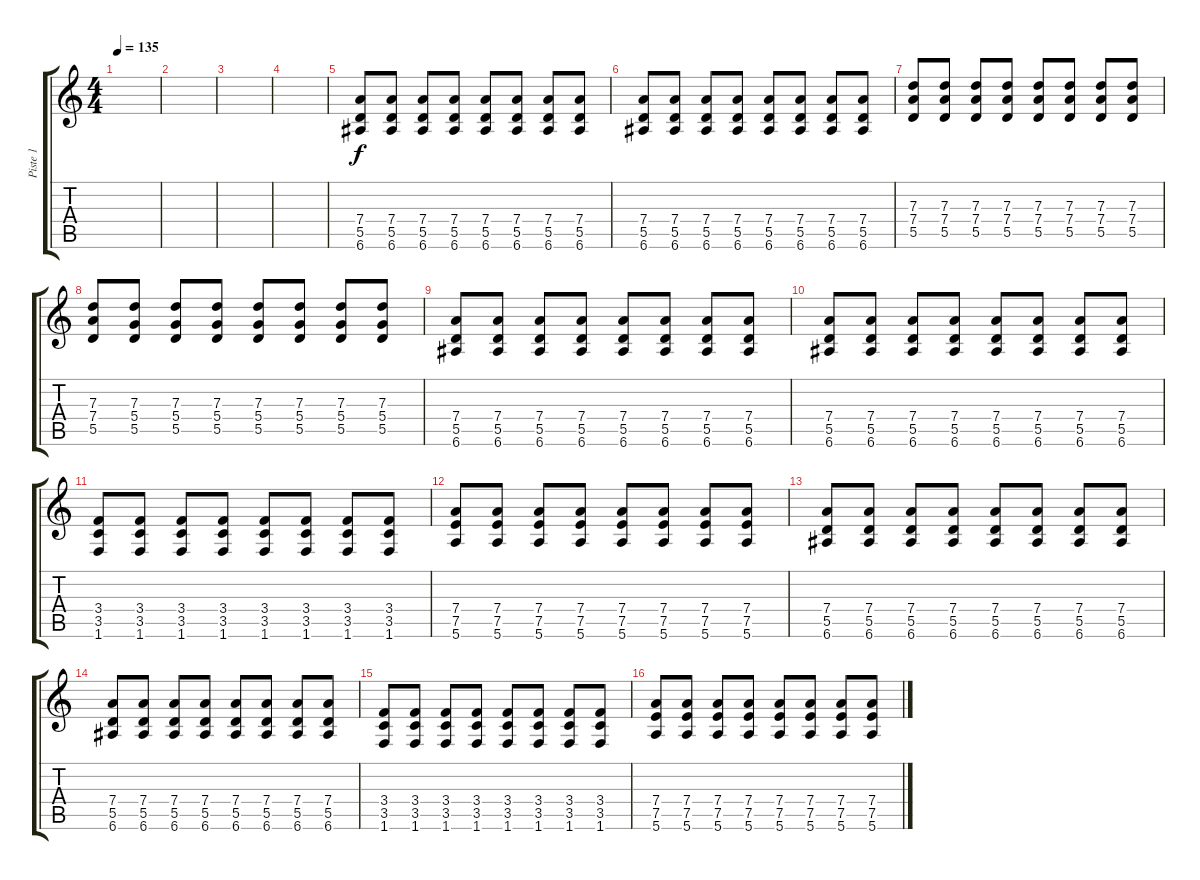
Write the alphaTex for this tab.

\track ("Piste 1" "Piste 1") {instrument acousticguitarsteel}
\staff {score tabs}
\tuning (E4 B3 G3 D3 A2 E2) {hide}
\ts (4 4)
\tempo 135
\clef g2
\ks c
|
|
|
|
(7.4 5.5 6.6).8 (7.4 5.5 6.6).8 (7.4 5.5 6.6).8 (7.4 5.5 6.6).8 (7.4 5.5 6.6).8 (7.4 5.5 6.6).8 (7.4 5.5 6.6).8 (7.4 5.5 6.6).8 |
(7.4 5.5 6.6).8 (7.4 5.5 6.6).8 (7.4 5.5 6.6).8 (7.4 5.5 6.6).8 (7.4 5.5 6.6).8 (7.4 5.5 6.6).8 (7.4 5.5 6.6).8 (7.4 5.5 6.6).8 |
(7.3 7.4 5.5).8 (7.3 7.4 5.5).8 (7.3 7.4 5.5).8 (7.3 7.4 5.5).8 (7.3 7.4 5.5).8 (7.3 7.4 5.5).8 (7.3 7.4 5.5).8 (7.3 7.4 5.5).8 |
(7.3 7.4 5.5).8 (7.3 5.4 5.5).8 (7.3 5.4 5.5).8 (7.3 5.4 5.5).8 (7.3 5.4 5.5).8 (7.3 5.4 5.5).8 (7.3 5.4 5.5).8 (7.3 5.4 5.5).8 |
(7.4 5.5 6.6).8 (7.4 5.5 6.6).8 (7.4 5.5 6.6).8 (7.4 5.5 6.6).8 (7.4 5.5 6.6).8 (7.4 5.5 6.6).8 (7.4 5.5 6.6).8 (7.4 5.5 6.6).8 |
(7.4 5.5 6.6).8 (7.4 5.5 6.6).8 (7.4 5.5 6.6).8 (7.4 5.5 6.6).8 (7.4 5.5 6.6).8 (7.4 5.5 6.6).8 (7.4 5.5 6.6).8 (7.4 5.5 6.6).8 |
(3.4 3.5 1.6).8 (3.4 3.5 1.6).8 (3.4 3.5 1.6).8 (3.4 3.5 1.6).8 (3.4 3.5 1.6).8 (3.4 3.5 1.6).8 (3.4 3.5 1.6).8 (3.4 3.5 1.6).8 |
(7.4 7.5 5.6).8 (7.4 7.5 5.6).8 (7.4 7.5 5.6).8 (7.4 7.5 5.6).8 (7.4 7.5 5.6).8 (7.4 7.5 5.6).8 (7.4 7.5 5.6).8 (7.4 7.5 5.6).8 |
(7.4 5.5 6.6).8 (7.4 5.5 6.6).8 (7.4 5.5 6.6).8 (7.4 5.5 6.6).8 (7.4 5.5 6.6).8 (7.4 5.5 6.6).8 (7.4 5.5 6.6).8 (7.4 5.5 6.6).8 |
(7.4 5.5 6.6).8 (7.4 5.5 6.6).8 (7.4 5.5 6.6).8 (7.4 5.5 6.6).8 (7.4 5.5 6.6).8 (7.4 5.5 6.6).8 (7.4 5.5 6.6).8 (7.4 5.5 6.6).8 |
(3.4 3.5 1.6).8 (3.4 3.5 1.6).8 (3.4 3.5 1.6).8 (3.4 3.5 1.6).8 (3.4 3.5 1.6).8 (3.4 3.5 1.6).8 (3.4 3.5 1.6).8 (3.4 3.5 1.6).8 |
(7.4 7.5 5.6).8 (7.4 7.5 5.6).8 (7.4 7.5 5.6).8 (7.4 7.5 5.6).8 (7.4 7.5 5.6).8 (7.4 7.5 5.6).8 (7.4 7.5 5.6).8 (7.4 7.5 5.6).8
